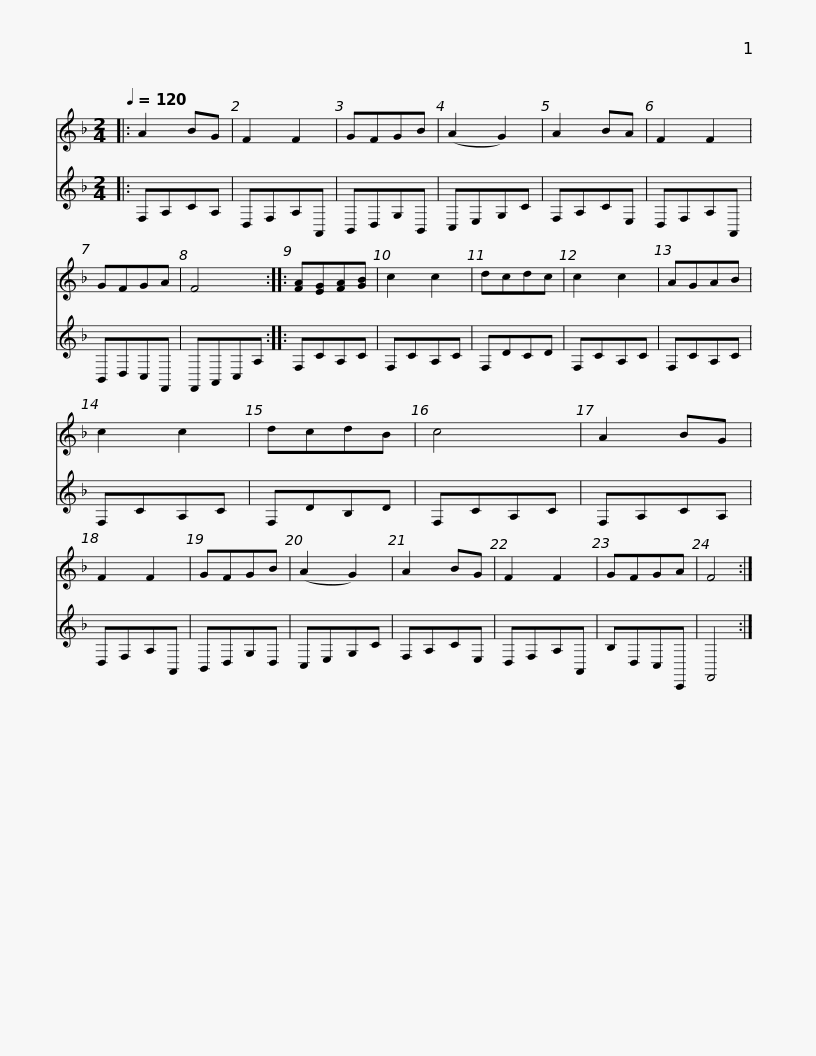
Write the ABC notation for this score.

X:1
%%score 1 2
L:1/8
Q:1/4=120
M:2/4
I:linebreak $
K:F
V:1 treble
V:2 treble
V:1
|: A2 BG | F2 F2 | GFGB | (A2 G2) | A2 BA | %5
 F2 F2 | GFGA | F4 ::$ [FA][EG][FA][GB] | c2 c2 | %10
 dcdc | c2 c2 | AGAB | c2 c2 | dcdB | %15
 c4 |$ A2 BG | F2 F2 | GFGB | (A2 G2) | %20
 A2 BG | F2 F2 | GFGA | F4 :| %24
V:2
|: F,A,CA, | D,F,A,A,, | B,,D,G,B,, | C,E,G,C | F,A,CE, | %5
 D,F,A,A,, | B,,D,C,F,, | F,,A,,C,A, ::$ F,CA,C | F,CA,C | %10
 F,DCD | F,CA,C | F,CA,C | F,CA,C | F,DB,D | %15
 F,CA,C |$ F,A,CA, | D,F,A,A,, | B,,D,G,D, | C,E,G,C | %20
 F,A,CE, | D,F,A,A,, | B,D,C,C,, | F,,4 :| %24
